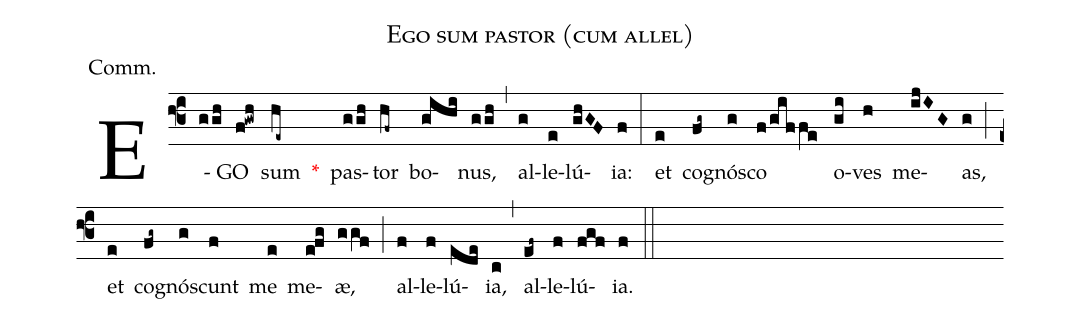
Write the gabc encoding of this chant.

name:Ego sum pastor (cum allel);
annotation:Comm.;
mode:II.;
office-part:Communion;
%%
(f3) E(ggh)GO(f!gwh) sum(he~) <v>\red{*}</v>() pas(ggh)tor(hf~) bo(gihi)nus,(ggh) (,) al(g)le(e)lú(ghGF)ia:(f) (:) et(e) co(fg~)gnó(g)sco(f/giffe) o(gi)ves(h) me(ijIG)as,(g) (;) et(e) co(fg~)gnó(g)scunt(f) me(e) me(e!fg)æ,(ggf) (;) al(f)le(f)lú(ede)ia,(c) (,) al(ef~)le(f)lú(fgf)ia.(f) (::)
